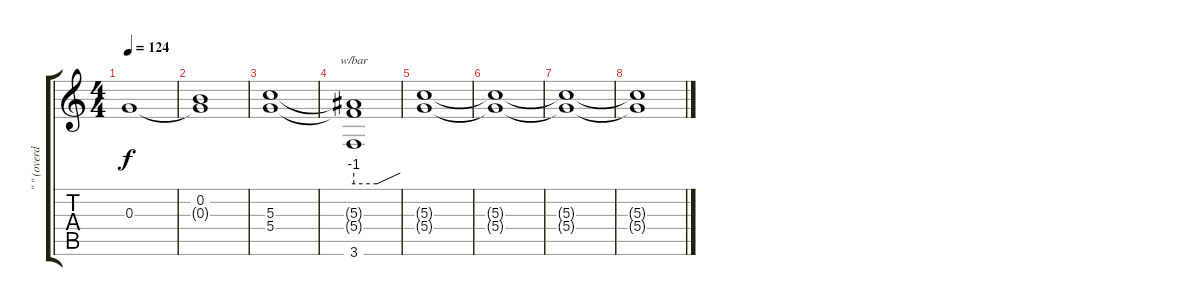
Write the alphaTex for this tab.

\track ("\" \" (overdub)" "\" \" (overd") {instrument overdrivenguitar}
\staff {score tabs}
\tuning (E4 B3 G3 D3 A2 E2) {hide}
\ts (4 4)
\tempo 124
\clef g2
\ks c
0.3.1{dy f} |
(0.2 0.3{t}).1 |
(5.3 5.4).1{volume 0} |
(5.3{t} 5.4{t} 3.6).1{tbe (custom default 0 -4 30 -4 60 0)} |
(5.3{t} 5.4{t}).1 |
(5.3{t} 5.4{t}).1 |
(5.3{t} 5.4{t}).1 |
(5.3{t} 5.4{t}).1
